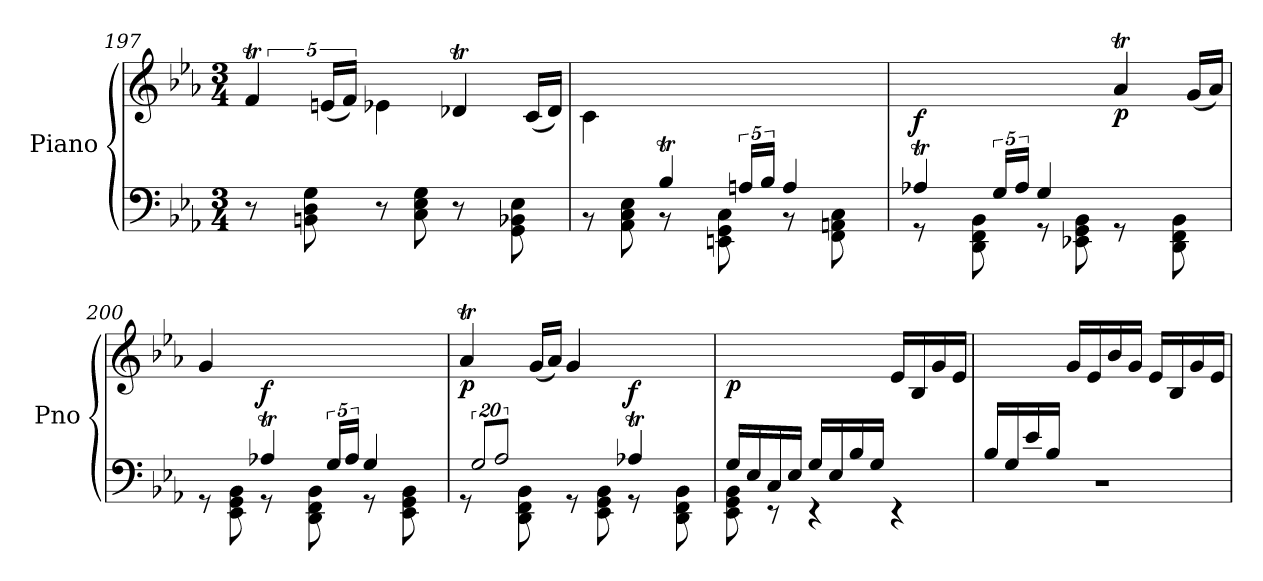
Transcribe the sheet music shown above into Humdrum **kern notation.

**kern	**kern	**dynam
*part1	*part1	*part1
*staff2	*staff1	*staff1/2
*I"Piano	*	*
*I'Pno	*	*
*clefF4	*clefG2	*
*k[b-e-a-]	*k[b-e-a-]	*
*E-:	*E-:	*
*M3/4	*M3/4	*
=197	=197	=197
*	*^	*
8r	4fT/	20ryy	.
*	*	*Xtuplet	*
.	.	20gyy	.
.	.	20fyy	.
8BBn\ 8D\ 8G\	.	.	.
.	.	(20en/LL	.
.	.	20f/JJ)	.
8r	4e-X\	5.ryy	.
8C\ 8E-\ 8G\	.	.	.
8r	4d-XT/	.	.
.	.	20e-yy	.
.	.	20d-yy	.
8GG\ 8BB-X\ 8E-\	.	.	.
.	.	(20c/LL	.
.	.	20d-/JJ)	.
=198	=198	=198	=198
*^	*	*	*
*	*^	*	*	*
4ryy	5%2ryy	8rBB	4c\	5.ryy	.
.	.	8AA-\ 8C\ 8E-\	.	.	.
4B-T/	.	8rBB	20%7ryy	.	.
.	.	.	.	20cyy	.
.	.	.	.	20B-yy	.
.	.	8EEn\ 8GG\ 8C\	.	.	.
.	20An/LL	.	.	20%7ryy	.
.	20B-/JJ	.	.	.	.
4A/	4ryy	8rBB	.	.	.
.	.	.	10.ryy	.	.
.	.	8FF\ 8AAn\ 8C\	.	.	.
=199	=199	=199	=199	=199	=199
!	!	!	!	!	!LO:DY:b
4A-XT/	10.ryy	8rGG	2ryy	20ryy	f
.	.	.	.	20B-yy	.
.	.	.	.	20A-yy	.
.	.	8DD\ 8FF\ 8BB-\	.	.	.
.	20G/LL	.	.	5%2ryy	.
.	20A-/JJ	.	.	.	.
4G/	2ryy	8rGG	.	.	.
.	.	8EE-X\ 8GG\ 8BB-\	.	.	.
!	!	!	!	!	!LO:DY:b
4ryy	.	8rGG	4a-T/	.	p
.	.	.	.	20b-yy	.
.	.	.	.	20a-yy	.
.	.	8DD\ 8FF\ 8BB-\	.	.	.
.	.	.	.	(20g/LL	.
.	.	.	.	20a-/JJ)	.
=200	=200	=200	=200	=200	=200
4ryy	5%2ryy	8rGG	4g/	5.ryy	.
.	.	8EE-\ 8GG\ 8BB-\	.	.	.
!	!	!	!	!	!LO:DY:b
4A-XT/	.	8rGG	20%7ryy	.	f
.	.	.	.	20B-yy	.
.	.	.	.	20A-yy	.
.	.	8DD\ 8FF\ 8BB-\	.	.	.
.	20G/LL	.	.	20%7ryy	.
.	20A-/JJ	.	.	.	.
4G/	4ryy	8rGG	.	.	.
.	.	.	10.ryy	.	.
.	.	8EE-\ 8GG\ 8BB-\	.	.	.
!!LO:PB:g=z	!!
=201	=201	=201	=201	=201	=201
!	!	!	!	!	!LO:DY:b
2ryy	20%13ryy	8rGG	4a-T/	20ryy	p
.	.	.	.	20b-yy	.
.	.	.	.	20a-yy	.
.	.	8DD\ 8FF\ 8BB-\	.	.	.
.	.	.	.	(20g/LL	.
.	.	.	.	20a-/JJ)	.
.	.	8rGG	4g/	5.ryy	.
.	.	8EE-\ 8GG\ 8BB-\	.	.	.
!	!	!	!	!	!LO:DY:b
4A-XT/	.	8rGG	10ryy	.	f
.	.	.	.	20B-yy	.
.	.	.	10.ryy	20A-yy	.
.	.	8DD\ 8FF\ 8BB-\	.	.	.
.	20G/LL	.	.	10ryy	.
.	20A-/JJ	.	.	.	.
*	*v	*v	*	*	*
*	*	*v	*v	*
=202	=202	=202	=202
!	!	!	!LO:DY:b
16G/LL	8EE-\ 8GG\ 8BB-\	2ryy	p
16E-/	.	.	.
16C/	8rEE	.	.
16E-/JJ	.	.	.
16G/LL	4rEE	.	.
16E-/	.	.	.
16B-/	.	.	.
16G/JJ	.	.	.
4ryy	4rEE	16e-/LL	.
.	.	16B-/	.
.	.	16g/	.
.	.	16e-/JJ	.
=203	=203	=203	=203
16B-/LL	2.r	4ryy	.
16G/	.	.	.
16e-/	.	.	.
16B-/JJ	.	.	.
2ryy	.	16g/LL	.
.	.	16e-/	.
.	.	16b-/	.
.	.	16g/JJ	.
.	.	16e-/LL	.
.	.	16B-/	.
.	.	16g/	.
.	.	16e-/JJ	.
*v	*v	*	*
=	=	=
*-	*-	*-
